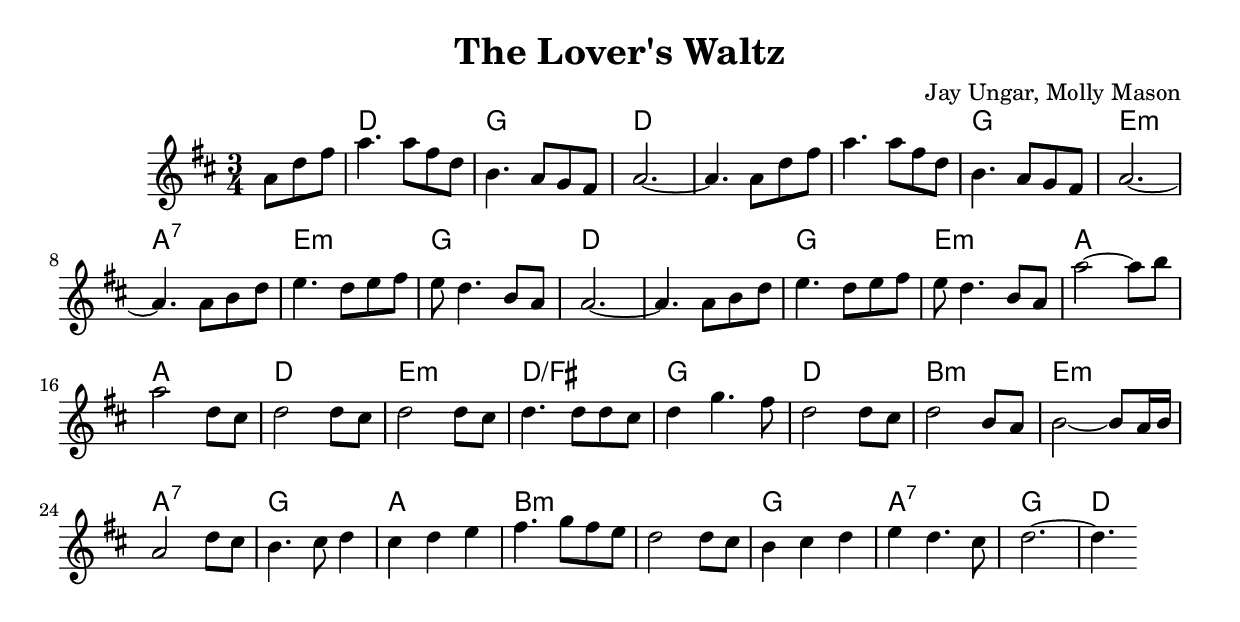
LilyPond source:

\version "2.18.2"
\language "english"

\version "2.18.2"
\language "english"

% Lovely Jay Ungar version: https://www.youtube.com/watch?v=jRyMH_4PO3Y
%
% Played in G, with some gorgeous runs you should learn

theLoversWaltzMelody = \relative c'' {
  \key d \major
  \time 3/4

  \partial 4.
  a8 d fs
  | a4. a8 fs d
  | b4. a8 g fs
  | a2.~
  | a4. a8 d fs
  | a4. a8 fs d
  | b4. a8 g fs
  | a2.~
  | a4. a8 b d
  | e4. d8 e fs
  | e8 d4. b8 a
  | a2.~
  | a4. a8 b d
  | e4. d8 e fs
  | e8 d4. b8 a
  | a'2~ a8 b
  | a2 d,8 cs
  | d2 d8 cs
  | d2 d8 cs
  | d4. d8 d cs
  | d4 g4. fs8
  | d2 d8 cs
  | d2 b8 a
  | b2~ b8 a16 b
  | a2 d8 cs
  | b4. cs8 d4
  | cs4 d e
  | fs4. g8 fs e
  | d2 d8 cs
  | b4 cs d
  | e4 d4. cs8
  | d2.~
  | d4.
}

theLoversWaltzHarmony = \chordmode {
  s4.
  | d2.
  | g2.
  | d2.
  | d2.
  | d2.
  | g2.
  | e2.:min
  | a2.:7
  | e2.:min
  | g2.
  | d2.
  | d2.
  | g2.
  | e2.:min
  | a2.
  | a2.
  | d2.
  | e2.:min
  | d2./fs
  | g2.
  | d2.
  | b2.:min
  | e2.:min
  | a2.:7
  | g2.
  | a2.
  | b2.:min
  | b2.:min
  | g2.
  | a2.:7
  | g2.
  | d2.
}


\book {
  \header {
    title = "The Lover's Waltz"
    composer = "Jay Ungar, Molly Mason"
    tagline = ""
  }

  \score {
    <<
      \new ChordNames {
        \set chordChanges = ##t
        \theLoversWaltzHarmony
      }
      \new Staff {
        \clef treble
        \theLoversWaltzMelody
      }
    >>
    \layout {}
  }
  \score {
    <<
      \unfoldRepeats \theLoversWaltzMelody
      \unfoldRepeats \theLoversWaltzHarmony
    >>
    \midi {
      \tempo 4 = 80
    }
  }
}
